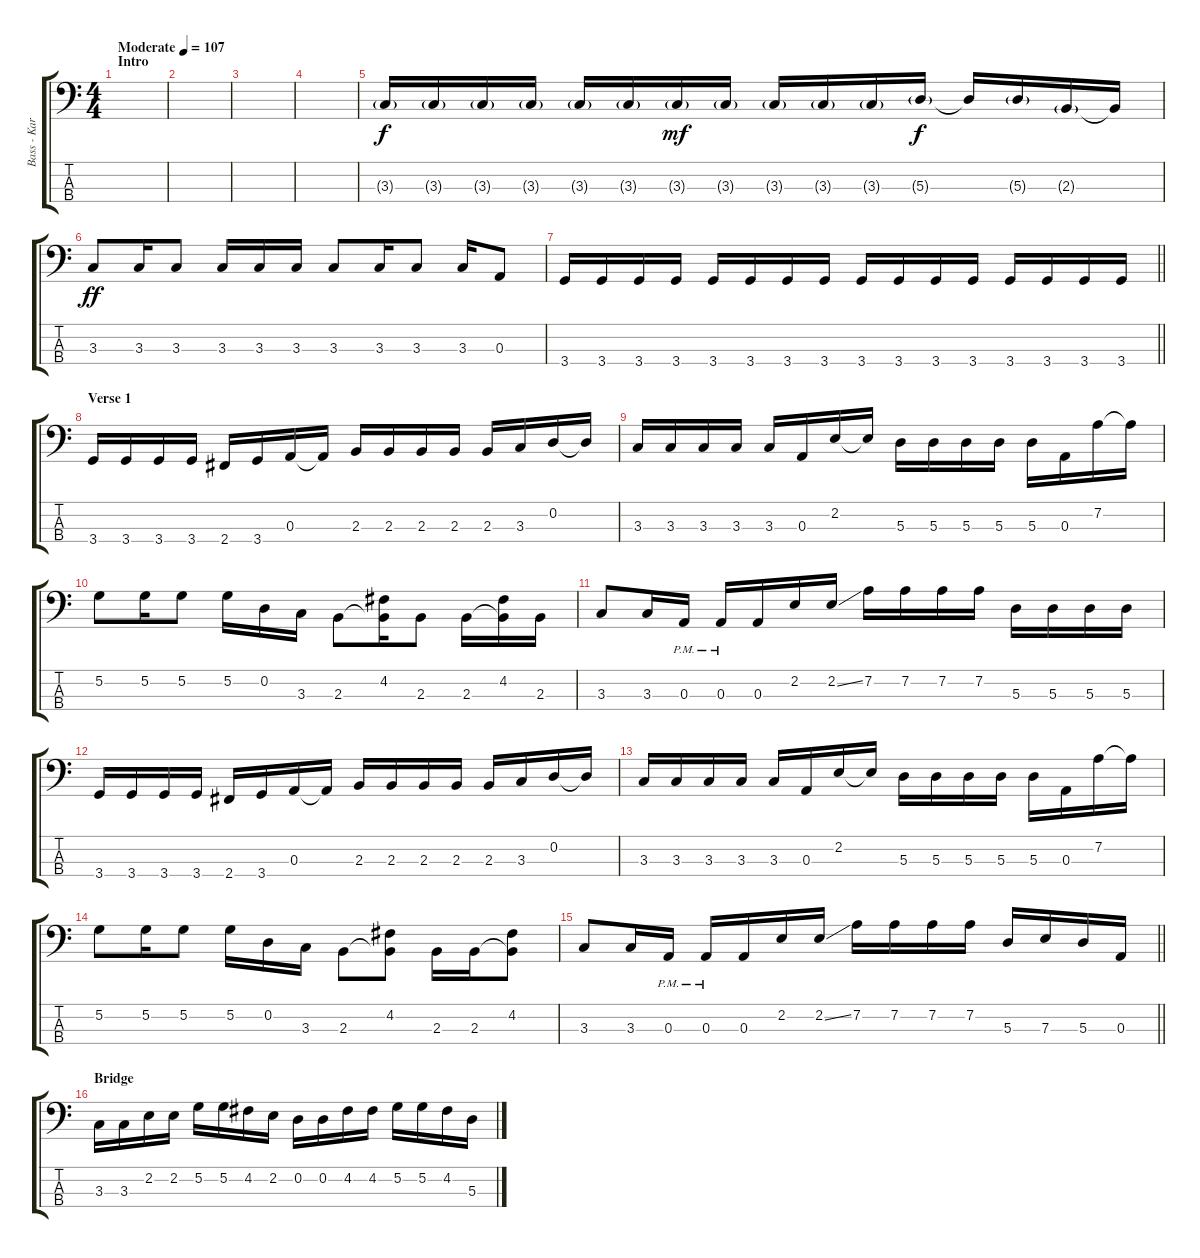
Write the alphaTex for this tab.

\track ("Bass - Karl Alvarez" "Bass - Kar") {instrument electricbassfinger}
\staff {score tabs}
\tuning (G2 D2 A1 E1) {hide}
\ts (4 4)
\section ("" "Intro")
\tempo (107 "Moderate")
\clef f4
\ks c
|
|
|
|
3.3{g}.16 3.3{g}.16 3.3{g}.16 3.3{g}.16 3.3{g}.16 3.3{g}.16 3.3{g}.16{dy mf} 3.3{g}.16 3.3{g}.16 3.3{g}.16 3.3{g}.16 5.3{g}.16{dy f} 5.3{t}.16 5.3{g}.16 2.3{g}.16 2.3{t}.16 |
3.3.8{dy ff} 3.3.16 3.3.8 3.3.16 3.3.16 3.3.16 3.3.8 3.3.16 3.3.8 3.3.16 0.3.8 |
\barLineRight lightlight
3.4.16 3.4.16 3.4.16 3.4.16 3.4.16 3.4.16 3.4.16 3.4.16 3.4.16 3.4.16 3.4.16 3.4.16 3.4.16 3.4.16 3.4.16 3.4.16 |
\section ("" "Verse 1")
3.4.16 3.4.16 3.4.16 3.4.16 2.4.16 3.4.16 0.3.16 0.3{t}.16 2.3.16 2.3.16 2.3.16 2.3.16 2.3.16 3.3.16 0.2.16 0.2{t}.16 |
3.3.16 3.3.16 3.3.16 3.3.16 3.3.16 0.3.16 2.2.16 2.2{t}.16 5.3.16 5.3.16 5.3.16 5.3.16 5.3.16 0.3.16 7.2.16 7.2{t}.16 |
5.2.8 5.2.16 5.2.8 5.2.16 0.2.16 3.3.16 2.3.8 (4.2 2.3{t}).16 2.3.8 2.3.16 (4.2 2.3{t}).16 2.3.16 |
3.3.8 3.3.16 0.3{pm}.16 0.3{pm}.16 0.3.16 2.2.16 2.2{ss}.16 7.2.16 7.2.16 7.2.16 7.2.16 5.3.16 5.3.16 5.3.16 5.3.16 |
3.4.16 3.4.16 3.4.16 3.4.16 2.4.16 3.4.16 0.3.16 0.3{t}.16 2.3.16 2.3.16 2.3.16 2.3.16 2.3.16 3.3.16 0.2.16 0.2{t}.16 |
3.3.16 3.3.16 3.3.16 3.3.16 3.3.16 0.3.16 2.2.16 2.2{t}.16 5.3.16 5.3.16 5.3.16 5.3.16 5.3.16 0.3.16 7.2.16 7.2{t}.16 |
5.2.8 5.2.16 5.2.8 5.2.16 0.2.16 3.3.16 2.3.8 (4.2 2.3{t}).8 2.3.16 2.3.16 (4.2 2.3{t}).8 |
\barLineRight lightlight
3.3.8 3.3.16 0.3{pm}.16 0.3{pm}.16 0.3.16 2.2.16 2.2{ss}.16 7.2.16 7.2.16 7.2.16 7.2.16 5.3.16 7.3.16 5.3.16 0.3.16 |
\section ("" "Bridge")
3.3.16 3.3.16 2.2.16 2.2.16 5.2.16 5.2.16 4.2.16 2.2.16 0.2.16 0.2.16 4.2.16 4.2.16 5.2.16 5.2.16 4.2.16 5.3.16
